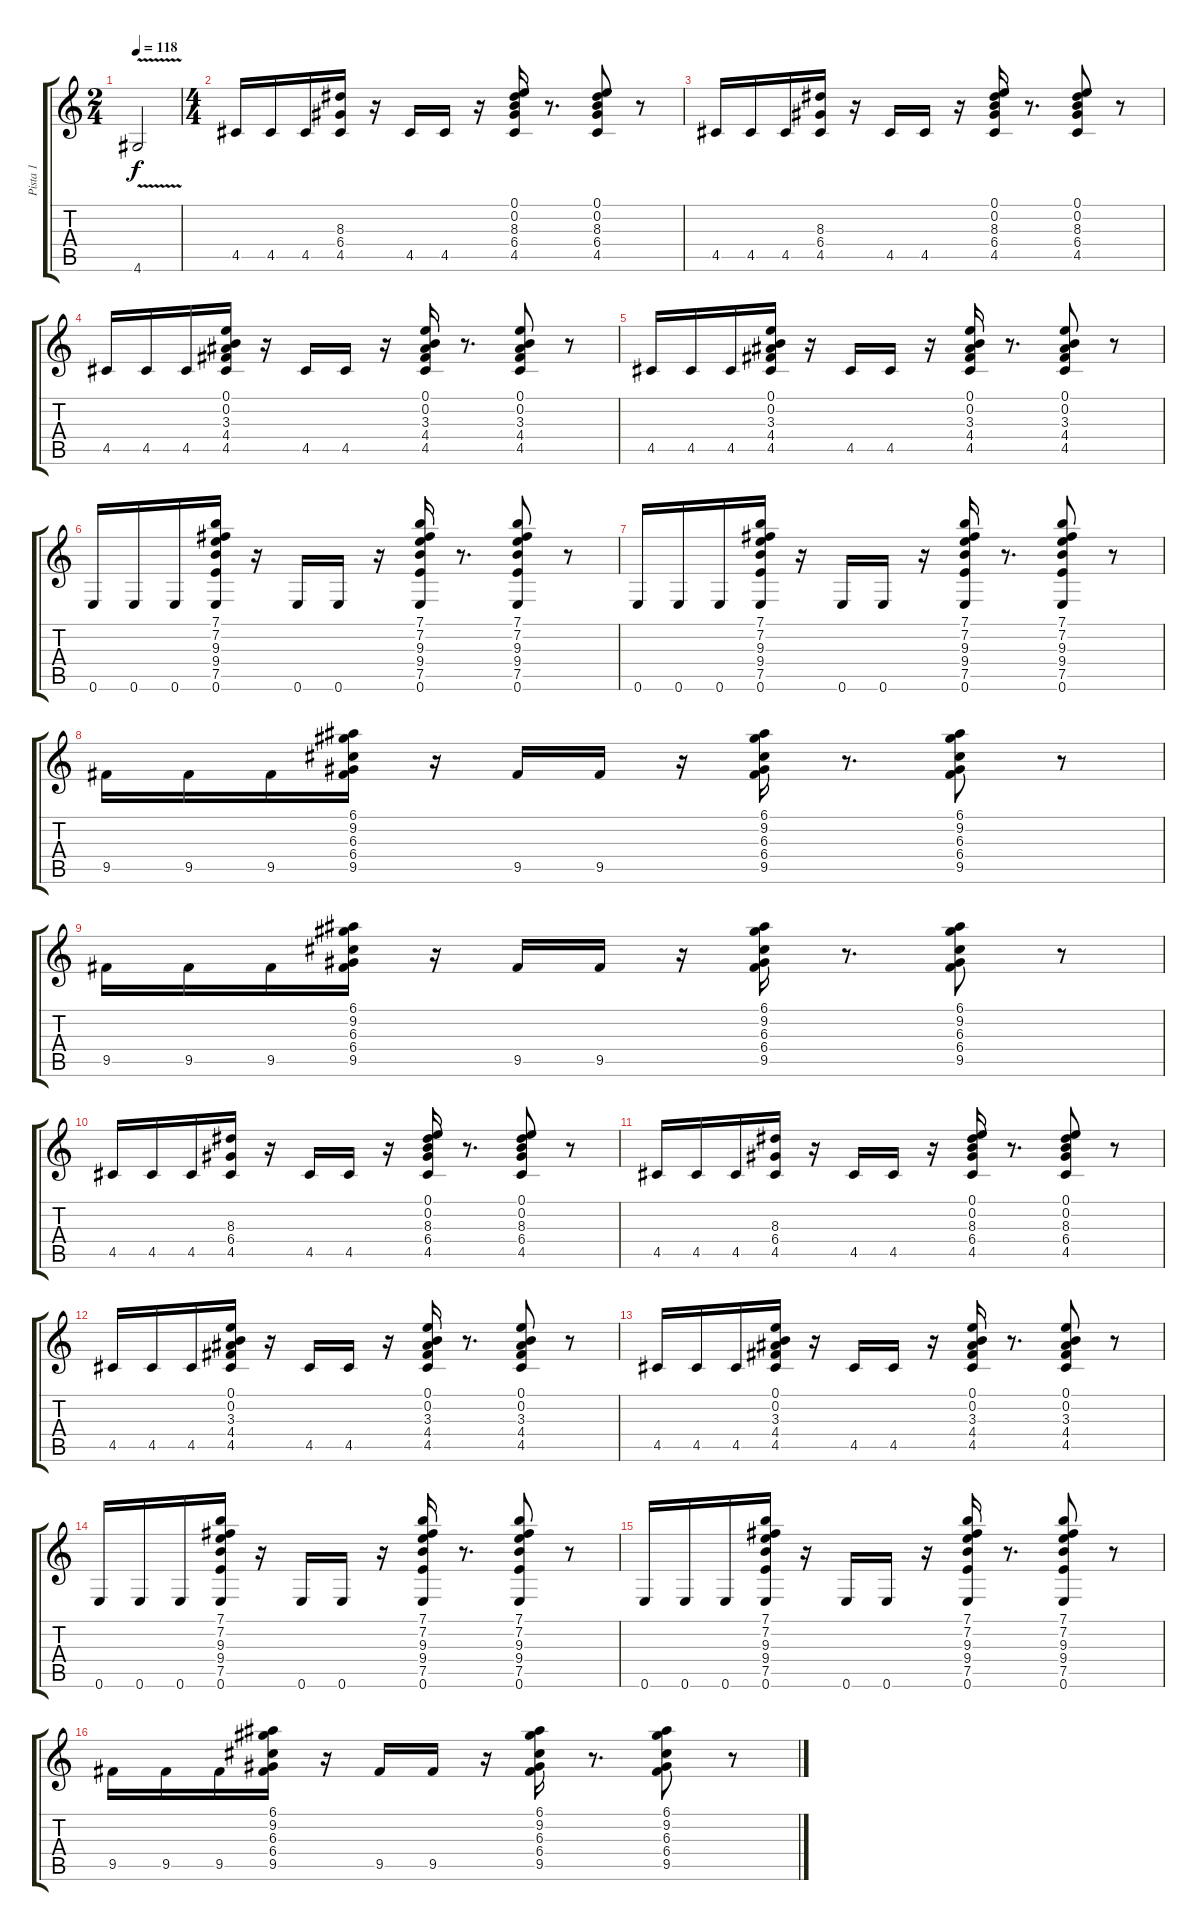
\track ("Pista 1" "Pista 1") {instrument overdrivenguitar}
\staff {score tabs}
\tuning (E4 B3 G3 D3 A2 E2) {hide}
\ts (2 4)
\tempo 118
\clef g2
\ks c
4.6{v}.2{dy f} |
\ts (4 4)
4.5.16 4.5.16 4.5.16 (8.3 6.4 4.5).16 r.16 4.5.16 4.5.16 r.16 (0.1 0.2 8.3 6.4 4.5).16 r.8{d} (0.1 0.2 8.3 6.4 4.5).8 r.8 |
4.5.16 4.5.16 4.5.16 (8.3 6.4 4.5).16 r.16 4.5.16 4.5.16 r.16 (0.1 0.2 8.3 6.4 4.5).16 r.8{d} (0.1 0.2 8.3 6.4 4.5).8 r.8 |
4.5.16 4.5.16 4.5.16 (0.1 0.2 3.3 4.4 4.5).16 r.16 4.5.16 4.5.16 r.16 (0.1 0.2 3.3 4.4 4.5).16 r.8{d} (0.1 0.2 3.3 4.4 4.5).8 r.8 |
4.5.16 4.5.16 4.5.16 (0.1 0.2 3.3 4.4 4.5).16 r.16 4.5.16 4.5.16 r.16 (0.1 0.2 3.3 4.4 4.5).16 r.8{d} (0.1 0.2 3.3 4.4 4.5).8 r.8 |
0.6.16 0.6.16 0.6.16 (7.1 7.2 9.3 9.4 7.5 0.6).16 r.16 0.6.16 0.6.16 r.16 (7.1 7.2 9.3 9.4 7.5 0.6).16 r.8{d} (7.1 7.2 9.3 9.4 7.5 0.6).8 r.8 |
0.6.16 0.6.16 0.6.16 (7.1 7.2 9.3 9.4 7.5 0.6).16 r.16 0.6.16 0.6.16 r.16 (7.1 7.2 9.3 9.4 7.5 0.6).16 r.8{d} (7.1 7.2 9.3 9.4 7.5 0.6).8 r.8 |
9.5.16 9.5.16 9.5.16 (6.1 9.2 6.3 6.4 9.5).16 r.16 9.5.16 9.5.16 r.16 (6.1 9.2 6.3 6.4 9.5).16 r.8{d} (6.1 9.2 6.3 6.4 9.5).8 r.8 |
9.5.16 9.5.16 9.5.16 (6.1 9.2 6.3 6.4 9.5).16 r.16 9.5.16 9.5.16 r.16 (6.1 9.2 6.3 6.4 9.5).16 r.8{d} (6.1 9.2 6.3 6.4 9.5).8 r.8 |
4.5.16 4.5.16 4.5.16 (8.3 6.4 4.5).16 r.16 4.5.16 4.5.16 r.16 (0.1 0.2 8.3 6.4 4.5).16 r.8{d} (0.1 0.2 8.3 6.4 4.5).8 r.8 |
4.5.16 4.5.16 4.5.16 (8.3 6.4 4.5).16 r.16 4.5.16 4.5.16 r.16 (0.1 0.2 8.3 6.4 4.5).16 r.8{d} (0.1 0.2 8.3 6.4 4.5).8 r.8 |
4.5.16 4.5.16 4.5.16 (0.1 0.2 3.3 4.4 4.5).16 r.16 4.5.16 4.5.16 r.16 (0.1 0.2 3.3 4.4 4.5).16 r.8{d} (0.1 0.2 3.3 4.4 4.5).8 r.8 |
4.5.16 4.5.16 4.5.16 (0.1 0.2 3.3 4.4 4.5).16 r.16 4.5.16 4.5.16 r.16 (0.1 0.2 3.3 4.4 4.5).16 r.8{d} (0.1 0.2 3.3 4.4 4.5).8 r.8 |
0.6.16 0.6.16 0.6.16 (7.1 7.2 9.3 9.4 7.5 0.6).16 r.16 0.6.16 0.6.16 r.16 (7.1 7.2 9.3 9.4 7.5 0.6).16 r.8{d} (7.1 7.2 9.3 9.4 7.5 0.6).8 r.8 |
0.6.16 0.6.16 0.6.16 (7.1 7.2 9.3 9.4 7.5 0.6).16 r.16 0.6.16 0.6.16 r.16 (7.1 7.2 9.3 9.4 7.5 0.6).16 r.8{d} (7.1 7.2 9.3 9.4 7.5 0.6).8 r.8 |
9.5.16 9.5.16 9.5.16 (6.1 9.2 6.3 6.4 9.5).16 r.16 9.5.16 9.5.16 r.16 (6.1 9.2 6.3 6.4 9.5).16 r.8{d} (6.1 9.2 6.3 6.4 9.5).8 r.8
